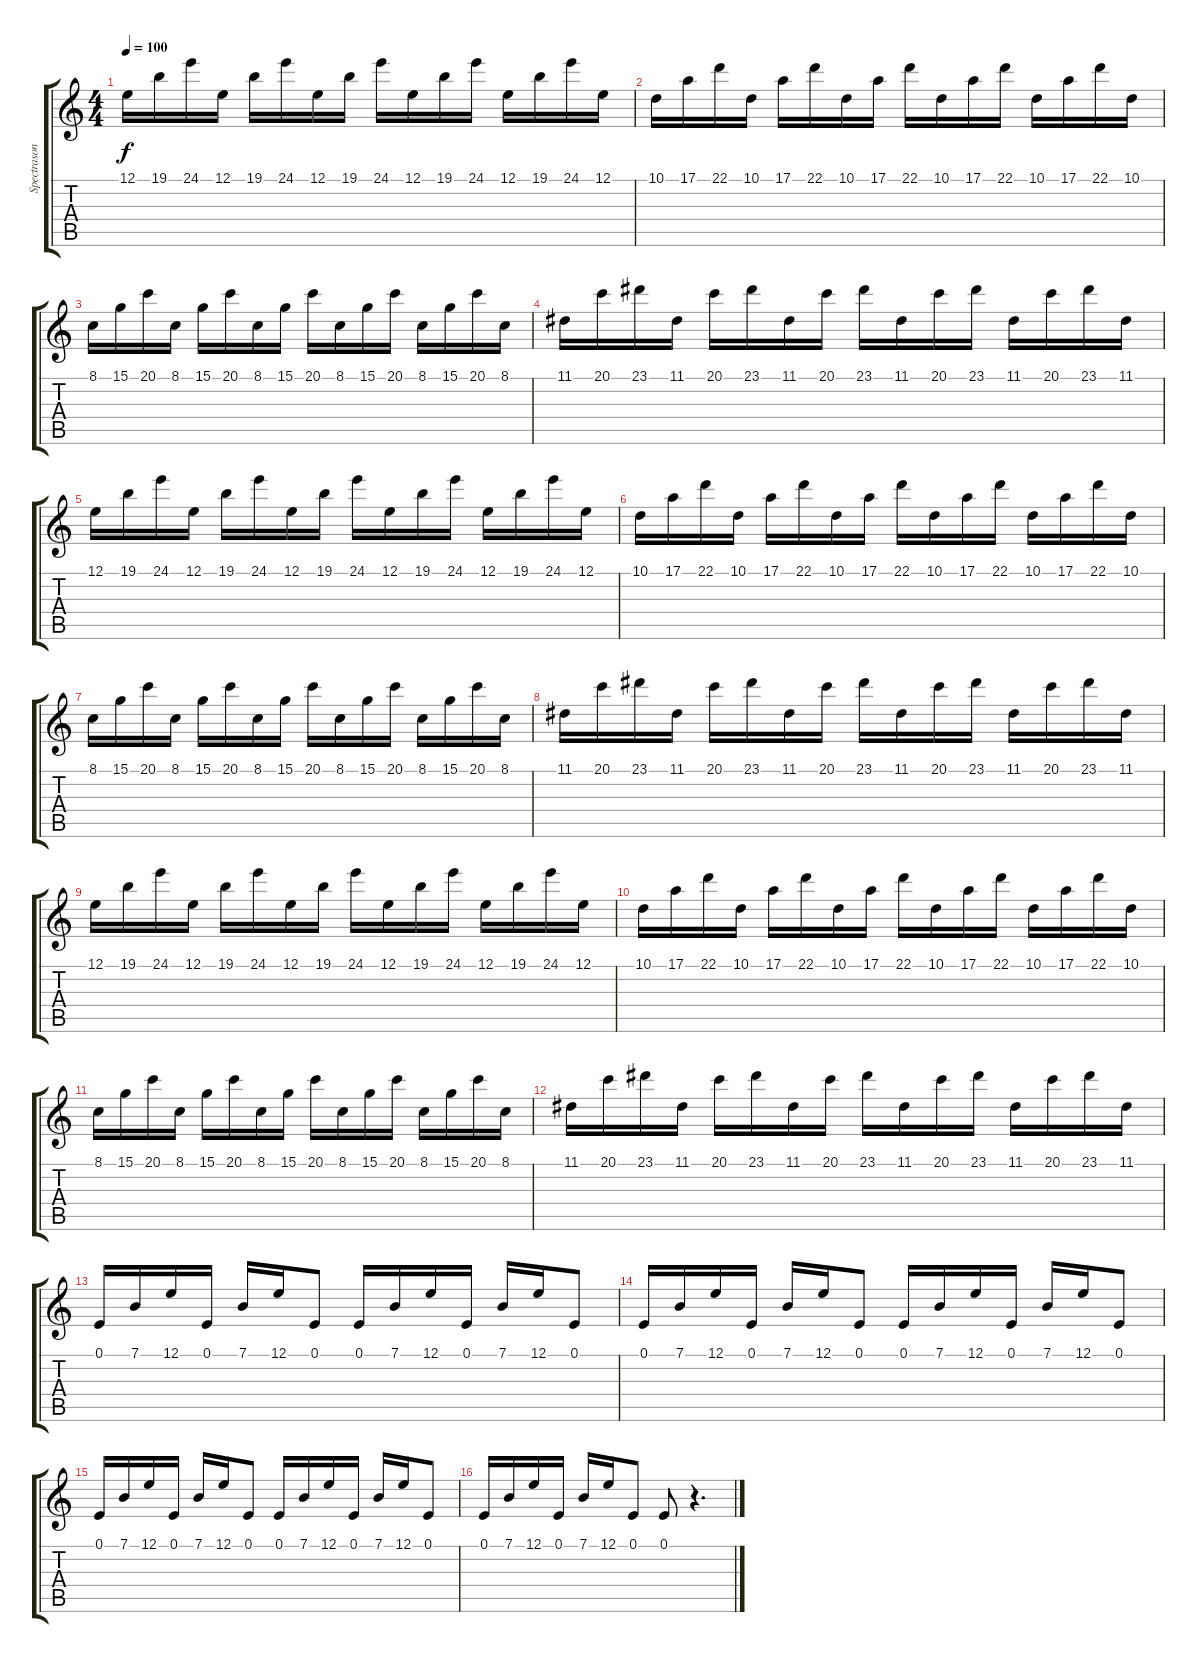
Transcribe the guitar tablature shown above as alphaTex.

\track ("Spectrasonics Omnisphere" "Spectrason") {instrument tremolostrings}
\staff {score tabs}
\tuning (E4 B3 G3 D3 A2 E2) {hide}
\ts (4 4)
\tempo 100
\clef g2
\ks c
12.1.16{dy f} 19.1.16 24.1.16 12.1.16 19.1.16 24.1.16 12.1.16 19.1.16 24.1.16 12.1.16 19.1.16 24.1.16 12.1.16 19.1.16 24.1.16 12.1.16 |
10.1.16 17.1.16 22.1.16 10.1.16 17.1.16 22.1.16 10.1.16 17.1.16 22.1.16 10.1.16 17.1.16 22.1.16 10.1.16 17.1.16 22.1.16 10.1.16 |
8.1.16 15.1.16 20.1.16 8.1.16 15.1.16 20.1.16 8.1.16 15.1.16 20.1.16 8.1.16 15.1.16 20.1.16 8.1.16 15.1.16 20.1.16 8.1.16 |
11.1.16 20.1.16 23.1.16 11.1.16 20.1.16 23.1.16 11.1.16 20.1.16 23.1.16 11.1.16 20.1.16 23.1.16 11.1.16 20.1.16 23.1.16 11.1.16 |
12.1.16 19.1.16 24.1.16 12.1.16 19.1.16 24.1.16 12.1.16 19.1.16 24.1.16 12.1.16 19.1.16 24.1.16 12.1.16 19.1.16 24.1.16 12.1.16 |
10.1.16 17.1.16 22.1.16 10.1.16 17.1.16 22.1.16 10.1.16 17.1.16 22.1.16 10.1.16 17.1.16 22.1.16 10.1.16 17.1.16 22.1.16 10.1.16 |
8.1.16 15.1.16 20.1.16 8.1.16 15.1.16 20.1.16 8.1.16 15.1.16 20.1.16 8.1.16 15.1.16 20.1.16 8.1.16 15.1.16 20.1.16 8.1.16 |
11.1.16 20.1.16 23.1.16 11.1.16 20.1.16 23.1.16 11.1.16 20.1.16 23.1.16 11.1.16 20.1.16 23.1.16 11.1.16 20.1.16 23.1.16 11.1.16 |
12.1.16 19.1.16 24.1.16 12.1.16 19.1.16 24.1.16 12.1.16 19.1.16 24.1.16 12.1.16 19.1.16 24.1.16 12.1.16 19.1.16 24.1.16 12.1.16 |
10.1.16 17.1.16 22.1.16 10.1.16 17.1.16 22.1.16 10.1.16 17.1.16 22.1.16 10.1.16 17.1.16 22.1.16 10.1.16 17.1.16 22.1.16 10.1.16 |
8.1.16 15.1.16 20.1.16 8.1.16 15.1.16 20.1.16 8.1.16 15.1.16 20.1.16 8.1.16 15.1.16 20.1.16 8.1.16 15.1.16 20.1.16 8.1.16 |
11.1.16 20.1.16 23.1.16 11.1.16 20.1.16 23.1.16 11.1.16 20.1.16 23.1.16 11.1.16 20.1.16 23.1.16 11.1.16 20.1.16 23.1.16 11.1.16 |
0.1.16{volume 11} 7.1.16 12.1.16 0.1.16 7.1.16 12.1.16 0.1.8 0.1.16 7.1.16 12.1.16 0.1.16 7.1.16 12.1.16 0.1.8 |
0.1.16 7.1.16 12.1.16 0.1.16 7.1.16 12.1.16 0.1.8 0.1.16 7.1.16 12.1.16 0.1.16 7.1.16 12.1.16 0.1.8 |
0.1.16 7.1.16 12.1.16 0.1.16 7.1.16 12.1.16 0.1.8 0.1.16 7.1.16 12.1.16 0.1.16 7.1.16 12.1.16 0.1.8 |
0.1.16 7.1.16 12.1.16 0.1.16 7.1.16 12.1.16 0.1.8 0.1.8 r.4{d}
